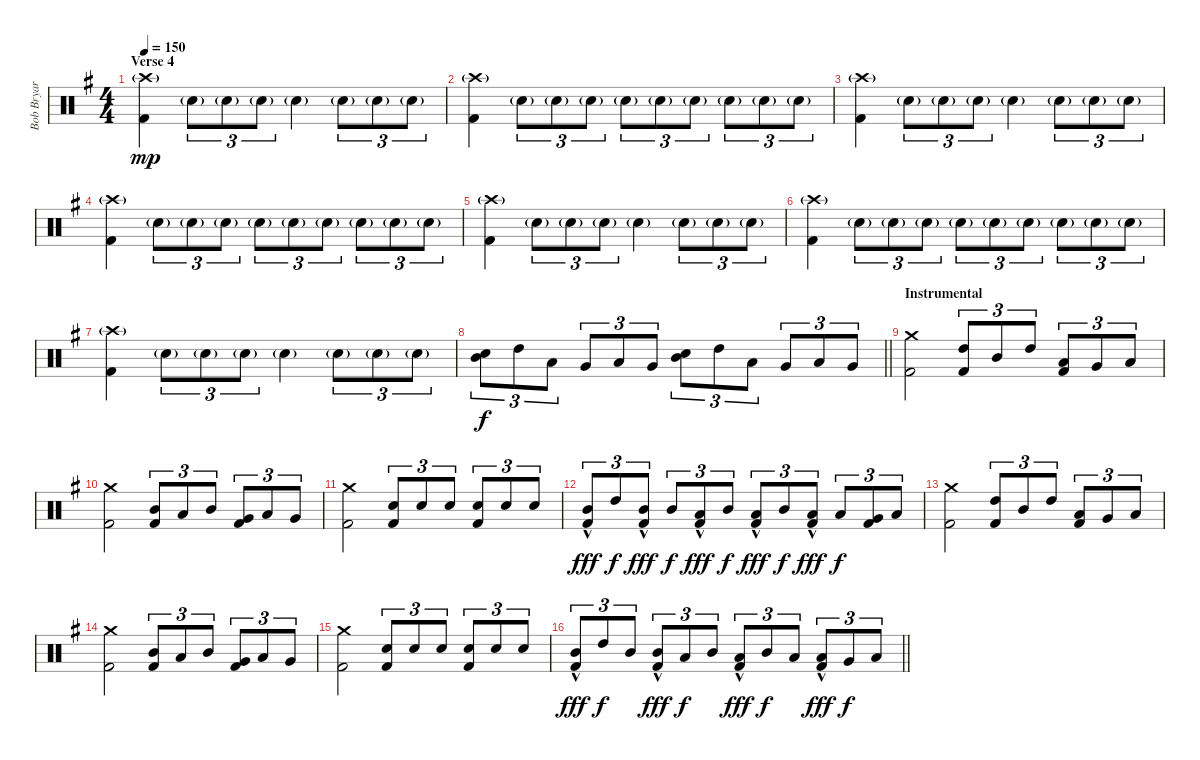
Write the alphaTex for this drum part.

\track ("Bob Bryar bateria" "Bob Bryar ") {instrument percussion}
\staff {score}
\articulation defaults
\ts (4 4)
\section ("" "Verse 4")
\tempo 150
\clef neutral
\ks eminor
("Crash high (hit)"{g} "Kick (hit) 2").4{dy mp} "Snare (hit) 2"{g}.8{tu (3 2)} "Snare (hit) 2"{g}.8{tu (3 2)} "Snare (hit) 2"{g}.8{tu (3 2)} "Snare (hit) 2"{g}.4 "Snare (hit) 2"{g}.8{tu (3 2)} "Snare (hit) 2"{g}.8{tu (3 2)} "Snare (hit) 2"{g}.8{tu (3 2)} |
("Crash high (hit)"{g} "Kick (hit) 2").4 "Snare (hit) 2"{g}.8{tu (3 2)} "Snare (hit) 2"{g}.8{tu (3 2)} "Snare (hit) 2"{g}.8{tu (3 2)} "Snare (hit) 2"{g}.8{tu (3 2)} "Snare (hit) 2"{g}.8{tu (3 2)} "Snare (hit) 2"{g}.8{tu (3 2)} "Snare (hit) 2"{g}.8{tu (3 2)} "Snare (hit) 2"{g}.8{tu (3 2)} "Snare (hit) 2"{g}.8{tu (3 2)} |
("Crash high (hit)"{g} "Kick (hit) 2").4 "Snare (hit) 2"{g}.8{tu (3 2)} "Snare (hit) 2"{g}.8{tu (3 2)} "Snare (hit) 2"{g}.8{tu (3 2)} "Snare (hit) 2"{g}.4 "Snare (hit) 2"{g}.8{tu (3 2)} "Snare (hit) 2"{g}.8{tu (3 2)} "Snare (hit) 2"{g}.8{tu (3 2)} |
("Crash high (hit)"{g} "Kick (hit) 2").4 "Snare (hit) 2"{g}.8{tu (3 2)} "Snare (hit) 2"{g}.8{tu (3 2)} "Snare (hit) 2"{g}.8{tu (3 2)} "Snare (hit) 2"{g}.8{tu (3 2)} "Snare (hit) 2"{g}.8{tu (3 2)} "Snare (hit) 2"{g}.8{tu (3 2)} "Snare (hit) 2"{g}.8{tu (3 2)} "Snare (hit) 2"{g}.8{tu (3 2)} "Snare (hit) 2"{g}.8{tu (3 2)} |
("Crash high (hit)"{g} "Kick (hit) 2").4 "Snare (hit) 2"{g}.8{tu (3 2)} "Snare (hit) 2"{g}.8{tu (3 2)} "Snare (hit) 2"{g}.8{tu (3 2)} "Snare (hit) 2"{g}.4 "Snare (hit) 2"{g}.8{tu (3 2)} "Snare (hit) 2"{g}.8{tu (3 2)} "Snare (hit) 2"{g}.8{tu (3 2)} |
("Crash high (hit)"{g} "Kick (hit) 2").4 "Snare (hit) 2"{g}.8{tu (3 2)} "Snare (hit) 2"{g}.8{tu (3 2)} "Snare (hit) 2"{g}.8{tu (3 2)} "Snare (hit) 2"{g}.8{tu (3 2)} "Snare (hit) 2"{g}.8{tu (3 2)} "Snare (hit) 2"{g}.8{tu (3 2)} "Snare (hit) 2"{g}.8{tu (3 2)} "Snare (hit) 2"{g}.8{tu (3 2)} "Snare (hit) 2"{g}.8{tu (3 2)} |
("Crash high (hit)"{g} "Kick (hit) 2").4 "Snare (hit) 2"{g}.8{tu (3 2)} "Snare (hit) 2"{g}.8{tu (3 2)} "Snare (hit) 2"{g}.8{tu (3 2)} "Snare (hit) 2"{g}.4 "Snare (hit) 2"{g}.8{tu (3 2)} "Snare (hit) 2"{g}.8{tu (3 2)} "Snare (hit) 2"{g}.8{tu (3 2)} |
\barLineRight lightlight
("Mid Tom (hit)" "Electric Snare (hit)").8{tu (3 2) dy f} "High Tom (hit)".8{tu (3 2)} "Low Tom (hit)".8{tu (3 2)} "Very Low Tom (hit)".8{tu (3 2)} "Low Tom (hit)".8{tu (3 2)} "Very Low Tom (hit)".8{tu (3 2)} ("Mid Tom (hit)" "Electric Snare (hit)").8{tu (3 2)} "High Tom (hit)".8{tu (3 2)} "Low Tom (hit)".8{tu (3 2)} "Very Low Tom (hit)".8{tu (3 2)} "Low Tom (hit)".8{tu (3 2)} "Very Low Tom (hit)".8{tu (3 2)} |
\section ("" "Instrumental")
("Crash medium (hit)" "Kick (hit) 2").2 ("High Tom (hit)" "Kick (hit) 2").8{tu (3 2)} "Mid Tom (hit)".8{tu (3 2)} "High Tom (hit)".8{tu (3 2)} ("Low Tom (hit)" "Kick (hit) 2").8{tu (3 2)} "Very Low Tom (hit)".8{tu (3 2)} "Low Tom (hit)".8{tu (3 2)} |
("Crash medium (hit)" "Kick (hit) 2").2 ("Mid Tom (hit)" "Kick (hit) 2").8{tu (3 2)} "Low Tom (hit)".8{tu (3 2)} "Mid Tom (hit)".8{tu (3 2)} ("Very Low Tom (hit)" "Kick (hit) 2").8{tu (3 2)} "Low Tom (hit)".8{tu (3 2)} "Very Low Tom (hit)".8{tu (3 2)} |
("Crash medium (hit)" "Kick (hit) 2").2 ("Electric Snare (hit)" "Kick (hit) 2").8{tu (3 2)} "Electric Snare (hit)".8{tu (3 2)} "Electric Snare (hit)".8{tu (3 2)} ("Electric Snare (hit)" "Kick (hit) 2").8{tu (3 2)} "Electric Snare (hit)".8{tu (3 2)} "Electric Snare (hit)".8{tu (3 2)} |
("Mid Tom (hit)" "Kick (hit) 2"{hac}).8{tu (3 2) dy fff} "High Tom (hit)".8{tu (3 2) dy f} ("Mid Tom (hit)" "Kick (hit) 2"{hac}).8{tu (3 2) dy fff} "Mid Tom (hit)".8{tu (3 2) dy f} ("Low Tom (hit)" "Kick (hit) 2"{hac}).8{tu (3 2) dy fff} "Mid Tom (hit)".8{tu (3 2) dy f} ("Low Tom (hit)" "Kick (hit) 2"{hac}).8{tu (3 2) dy fff} "Mid Tom (hit)".8{tu (3 2) dy f} ("Low Tom (hit)" "Kick (hit) 2"{hac}).8{tu (3 2) dy fff} "Low Tom (hit)".8{tu (3 2) dy f} ("Very Low Tom (hit)" "Kick (hit) 2").8{tu (3 2)} "Low Tom (hit)".8{tu (3 2)} |
("Crash medium (hit)" "Kick (hit) 2").2 ("High Tom (hit)" "Kick (hit) 2").8{tu (3 2)} "Mid Tom (hit)".8{tu (3 2)} "High Tom (hit)".8{tu (3 2)} ("Low Tom (hit)" "Kick (hit) 2").8{tu (3 2)} "Very Low Tom (hit)".8{tu (3 2)} "Low Tom (hit)".8{tu (3 2)} |
("Crash medium (hit)" "Kick (hit) 2").2 ("Mid Tom (hit)" "Kick (hit) 2").8{tu (3 2)} "Low Tom (hit)".8{tu (3 2)} "Mid Tom (hit)".8{tu (3 2)} ("Very Low Tom (hit)" "Kick (hit) 2").8{tu (3 2)} "Low Tom (hit)".8{tu (3 2)} "Very Low Tom (hit)".8{tu (3 2)} |
("Crash medium (hit)" "Kick (hit) 2").2 ("Electric Snare (hit)" "Kick (hit) 2").8{tu (3 2)} "Electric Snare (hit)".8{tu (3 2)} "Electric Snare (hit)".8{tu (3 2)} ("Electric Snare (hit)" "Kick (hit) 2").8{tu (3 2)} "Electric Snare (hit)".8{tu (3 2)} "Electric Snare (hit)".8{tu (3 2)} |
\barLineRight lightlight
("Mid Tom (hit)" "Kick (hit) 2"{hac}).8{tu (3 2) dy fff} "High Tom (hit)".8{tu (3 2) dy f} "Mid Tom (hit)".8{tu (3 2)} ("Mid Tom (hit)" "Kick (hit) 2"{hac}).8{tu (3 2) dy fff} "Low Tom (hit)".8{tu (3 2) dy f} "Mid Tom (hit)".8{tu (3 2)} ("Low Tom (hit)" "Kick (hit) 2"{hac}).8{tu (3 2) dy fff} "Mid Tom (hit)".8{tu (3 2) dy f} "Low Tom (hit)".8{tu (3 2)} ("Low Tom (hit)" "Kick (hit) 2"{hac}).8{tu (3 2) dy fff} "Very Low Tom (hit)".8{tu (3 2) dy f} "Low Tom (hit)".8{tu (3 2)}
